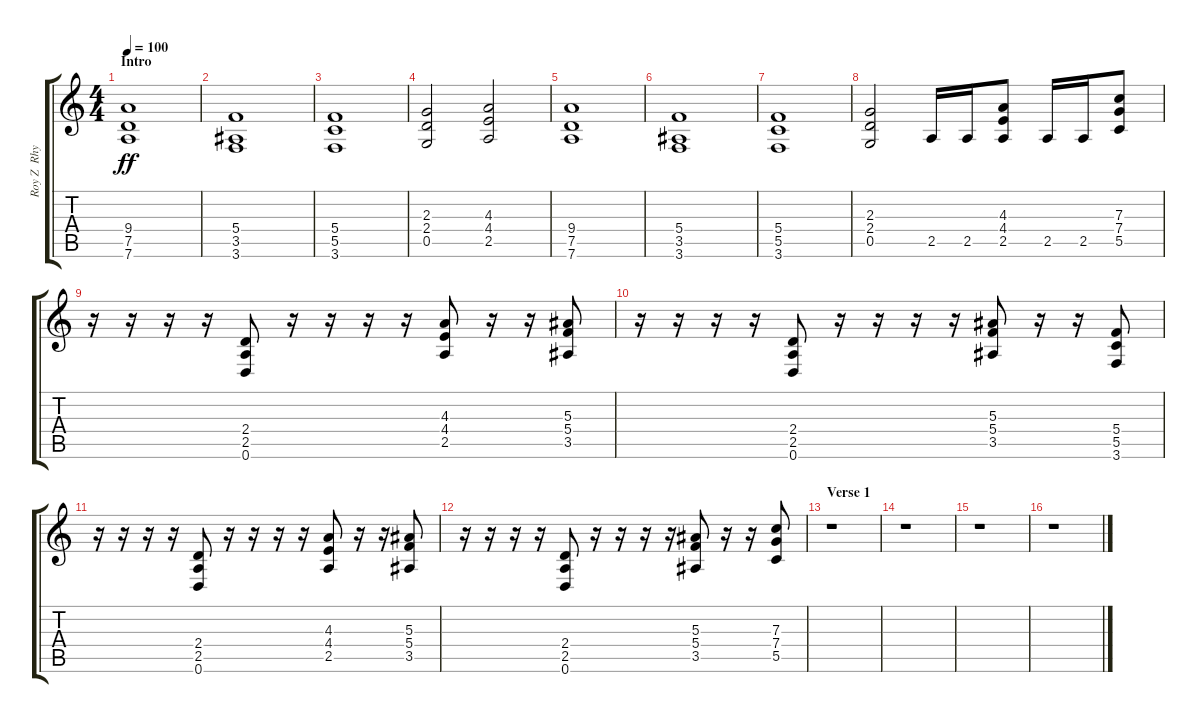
\track ("Roy Z  Rhytm" "Roy Z  Rhy") {instrument distortionguitar}
\staff {score tabs}
\tuning (D4 A3 F3 C3 G2 D2) {hide}
\ts (4 4)
\section ("" "Intro")
\tempo 100
\clef g2
\ks c
(9.4 7.5 7.6).1{dy ff instrument distortionguitar} |
(5.4 3.5 3.6).1 |
(5.4 5.5 3.6).1 |
(2.3 2.4 0.5).2 (4.3 4.4 2.5).2 |
(9.4 7.5 7.6).1 |
(5.4 3.5 3.6).1 |
(5.4 5.5 3.6).1 |
(2.3 2.4 0.5).2 2.5.16 2.5.16 (4.3 4.4 2.5).8 2.5.16 2.5.16 (7.3 7.4 5.5).8 |
r.16 r.16 r.16 r.16 (2.4 2.5 0.6).8 r.16 r.16 r.16 r.16 (4.3 4.4 2.5).8 r.16 r.16 (5.3 5.4 3.5).8 |
r.16 r.16 r.16 r.16 (2.4 2.5 0.6).8 r.16 r.16 r.16 r.16 (5.3 5.4 3.5).8 r.16 r.16 (5.4 5.5 3.6).8 |
r.16 r.16 r.16 r.16 (2.4 2.5 0.6).8 r.16 r.16 r.16 r.16 (4.3 4.4 2.5).8 r.16 r.16 (5.3 5.4 3.5).8 |
r.16 r.16 r.16 r.16 (2.4 2.5 0.6).8 r.16 r.16 r.16 r.16 (5.3 5.4 3.5).8 r.16 r.16 (7.3 7.4 5.5).8 |
\section ("" "Verse 1")
r.1 |
r.1 |
r.1 |
r.1
